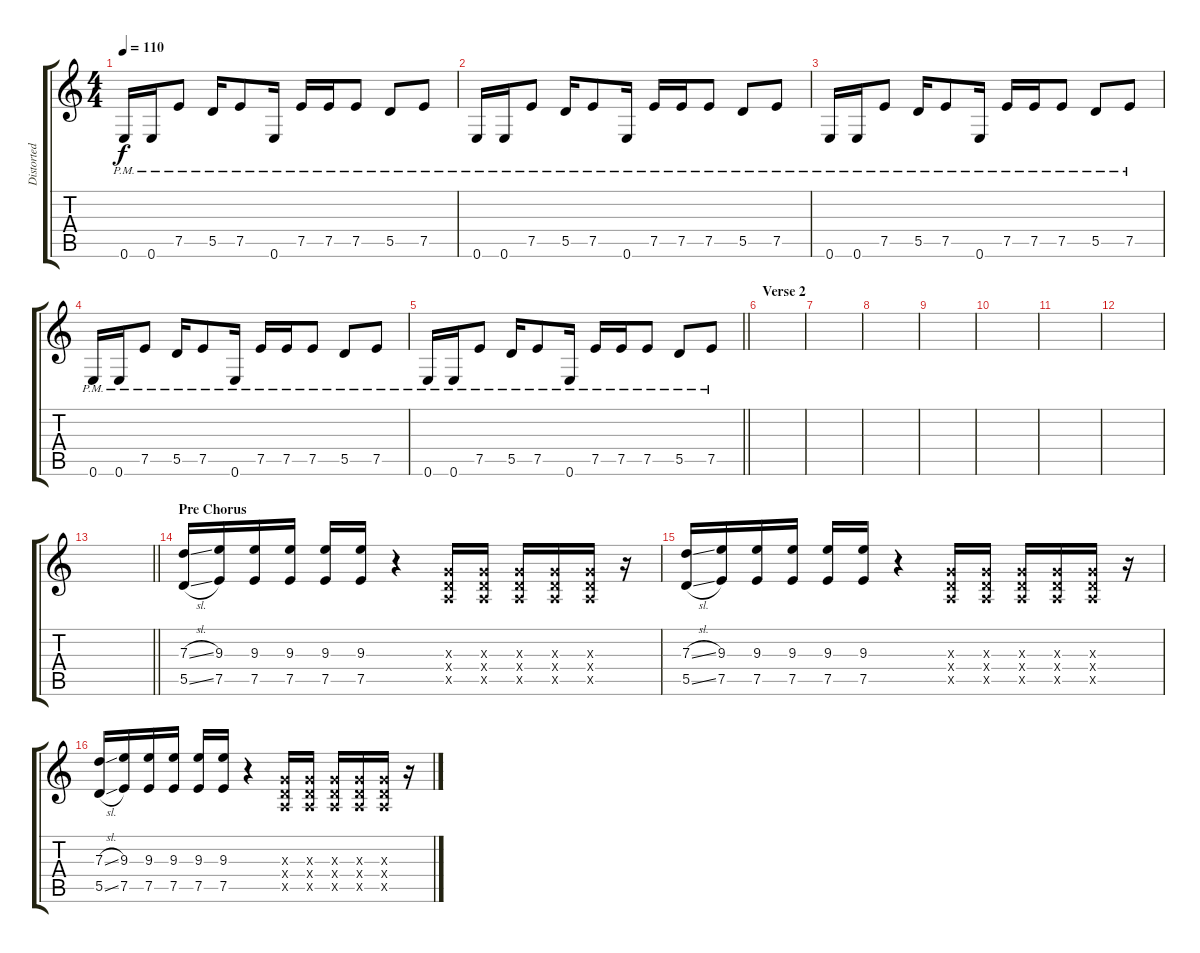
\track ("Distorted guitar" "Distorted ") {instrument distortionguitar}
\staff {score tabs}
\tuning (E4 B3 G3 D3 A2 E2) {hide}
\ts (4 4)
\tempo 110
\clef g2
\ks c
0.6{pm}.16{dy f} 0.6{pm}.16 7.5{pm}.8 5.5{pm}.16 7.5{pm}.8 0.6{pm}.16 7.5{pm}.16 7.5{pm}.16 7.5{pm}.8 5.5{pm}.8 7.5{pm}.8 |
0.6{pm}.16 0.6{pm}.16 7.5{pm}.8 5.5{pm}.16 7.5{pm}.8 0.6{pm}.16 7.5{pm}.16 7.5{pm}.16 7.5{pm}.8 5.5{pm}.8 7.5{pm}.8 |
0.6{pm}.16 0.6{pm}.16 7.5{pm}.8 5.5{pm}.16 7.5{pm}.8 0.6{pm}.16 7.5{pm}.16 7.5{pm}.16 7.5{pm}.8 5.5{pm}.8 7.5{pm}.8 |
0.6{pm}.16 0.6{pm}.16 7.5{pm}.8 5.5{pm}.16 7.5{pm}.8 0.6{pm}.16 7.5{pm}.16 7.5{pm}.16 7.5{pm}.8 5.5{pm}.8 7.5{pm}.8 |
\barLineRight lightlight
0.6{pm}.16 0.6{pm}.16 7.5{pm}.8 5.5{pm}.16 7.5{pm}.8 0.6{pm}.16 7.5{pm}.16 7.5{pm}.16 7.5{pm}.8 5.5{pm}.8 7.5{pm}.8 |
\section ("" "Verse 2")
|
|
|
|
|
|
|
\barLineRight lightlight
|
\section ("" "Pre Chorus")
(7.3{sl} 5.5{sl}).16 (9.3 7.5).16 (9.3 7.5).16 (9.3 7.5).16 (9.3 7.5).16 (9.3 7.5).16 r.4 (0.3{x} 0.4{x} 0.5{x}).16 (0.3{x} 0.4{x} 0.5{x}).16 (0.3{x} 0.4{x} 0.5{x}).16 (0.3{x} 0.4{x} 0.5{x}).16 (0.3{x} 0.4{x} 0.5{x}).16 r.16 |
(7.3{sl} 5.5{sl}).16 (9.3 7.5).16 (9.3 7.5).16 (9.3 7.5).16 (9.3 7.5).16 (9.3 7.5).16 r.4 (0.3{x} 0.4{x} 0.5{x}).16 (0.3{x} 0.4{x} 0.5{x}).16 (0.3{x} 0.4{x} 0.5{x}).16 (0.3{x} 0.4{x} 0.5{x}).16 (0.3{x} 0.4{x} 0.5{x}).16 r.16 |
(7.3{sl} 5.5{sl}).16 (9.3 7.5).16 (9.3 7.5).16 (9.3 7.5).16 (9.3 7.5).16 (9.3 7.5).16 r.4 (0.3{x} 0.4{x} 0.5{x}).16 (0.3{x} 0.4{x} 0.5{x}).16 (0.3{x} 0.4{x} 0.5{x}).16 (0.3{x} 0.4{x} 0.5{x}).16 (0.3{x} 0.4{x} 0.5{x}).16 r.16
